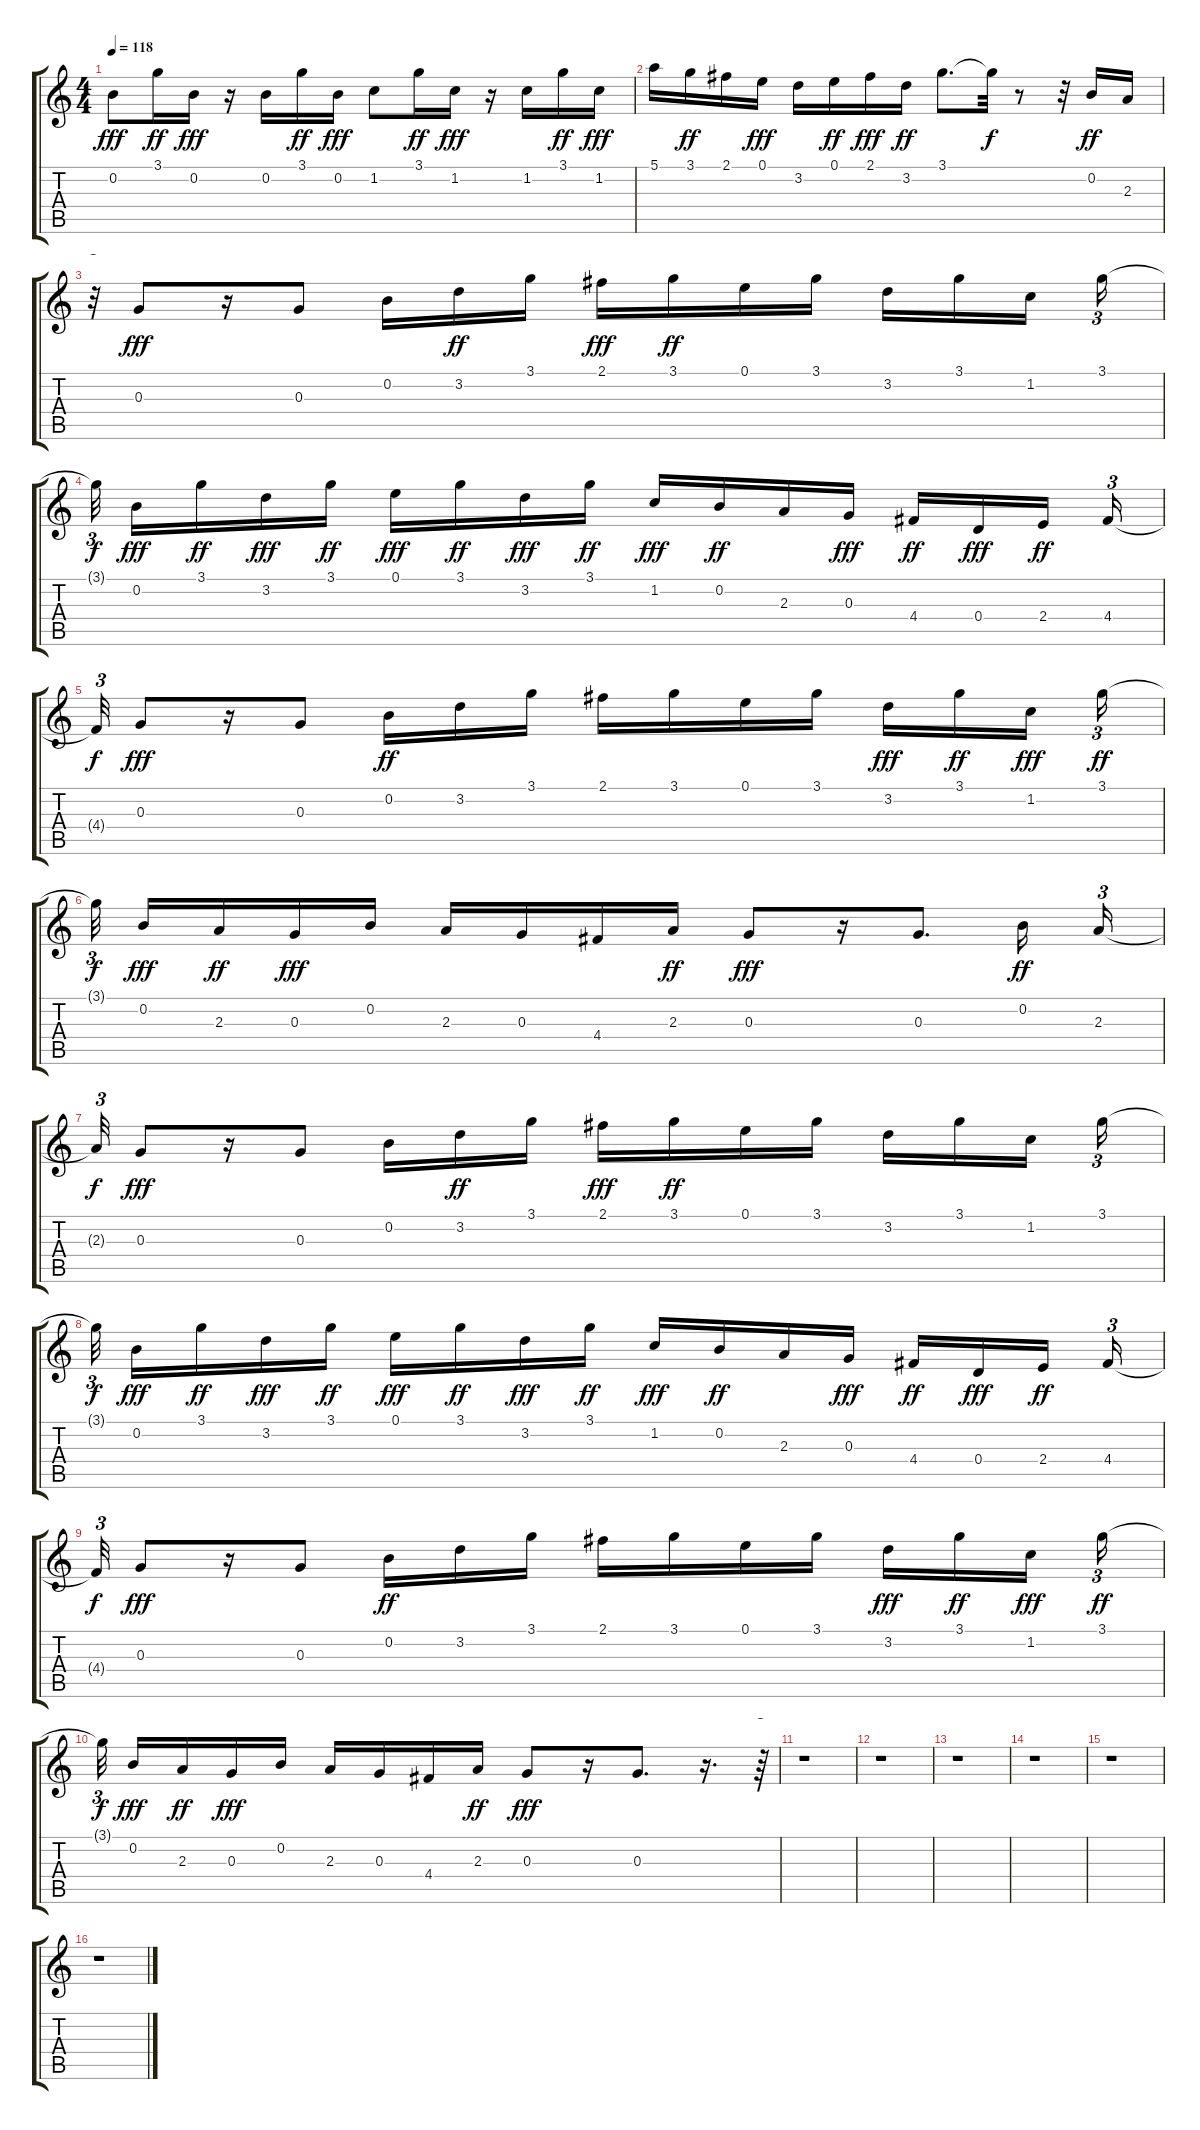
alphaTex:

\track "" {instrument fiddle}
\staff {score tabs}
\tuning (E5 B4 G4 D4 A3 E3) {hide}
\ts (4 4)
\tempo 118
\clef g2
\ks c
0.2.8{dy fff} 3.1.16{dy ff} 0.2.16{dy fff} r.16 0.2.16 3.1.16{dy ff} 0.2.16{dy fff} 1.2.8 3.1.16{dy ff} 1.2.16{dy fff} r.16 1.2.16 3.1.16{dy ff} 1.2.16{dy fff} |
5.1.16 3.1.16{dy ff} 2.1.16 0.1.16{dy fff} 3.2.16 0.1.16{dy ff} 2.1.16{dy fff} 3.2.16{dy ff} 3.1.8{d} 3.1{t}.32{dy f} r.8 r.32 0.2.16{dy ff} 2.3.16 |
r.32{tu (3 2)} 0.3.8{dy fff} r.16 0.3.8 0.2.16 3.2.16{dy ff} 3.1.16 2.1.16{dy fff} 3.1.16{dy ff} 0.1.16 3.1.16 3.2.16 3.1.16 1.2.16{beam splitsecondary} 3.1.16{tu (3 2)} |
3.1{t}.32{tu (3 2) dy f beam splitsecondary} 0.2.16{dy fff} 3.1.16{dy ff} 3.2.16{dy fff} 3.1.16{dy ff} 0.1.16{dy fff} 3.1.16{dy ff} 3.2.16{dy fff} 3.1.16{dy ff} 1.2.16{dy fff} 0.2.16{dy ff} 2.3.16 0.3.16{dy fff} 4.4.16{dy ff} 0.4.16{dy fff} 2.4.16{dy ff beam splitsecondary} 4.4.16{tu (3 2)} |
4.4{t}.32{tu (3 2) dy f} 0.3.8{dy fff} r.16 0.3.8 0.2.16{dy ff} 3.2.16 3.1.16 2.1.16 3.1.16 0.1.16 3.1.16 3.2.16{dy fff} 3.1.16{dy ff} 1.2.16{dy fff beam splitsecondary} 3.1.16{tu (3 2) dy ff} |
3.1{t}.32{tu (3 2) dy f beam splitsecondary} 0.2.16{dy fff} 2.3.16{dy ff} 0.3.16{dy fff} 0.2.16 2.3.16 0.3.16 4.4.16 2.3.16{dy ff} 0.3.8{dy fff} r.16 0.3.8{d} 0.2.16{dy ff} 2.3.16{tu (3 2)} |
2.3{t}.32{tu (3 2) dy f} 0.3.8{dy fff} r.16 0.3.8 0.2.16 3.2.16{dy ff} 3.1.16 2.1.16{dy fff} 3.1.16{dy ff} 0.1.16 3.1.16 3.2.16 3.1.16 1.2.16{beam splitsecondary} 3.1.16{tu (3 2)} |
3.1{t}.32{tu (3 2) dy f beam splitsecondary} 0.2.16{dy fff} 3.1.16{dy ff} 3.2.16{dy fff} 3.1.16{dy ff} 0.1.16{dy fff} 3.1.16{dy ff} 3.2.16{dy fff} 3.1.16{dy ff} 1.2.16{dy fff} 0.2.16{dy ff} 2.3.16 0.3.16{dy fff} 4.4.16{dy ff} 0.4.16{dy fff} 2.4.16{dy ff beam splitsecondary} 4.4.16{tu (3 2)} |
4.4{t}.32{tu (3 2) dy f} 0.3.8{dy fff} r.16 0.3.8 0.2.16{dy ff} 3.2.16 3.1.16 2.1.16 3.1.16 0.1.16 3.1.16 3.2.16{dy fff} 3.1.16{dy ff} 1.2.16{dy fff beam splitsecondary} 3.1.16{tu (3 2) dy ff} |
3.1{t}.32{tu (3 2) dy f beam splitsecondary} 0.2.16{dy fff} 2.3.16{dy ff} 0.3.16{dy fff} 0.2.16 2.3.16 0.3.16 4.4.16 2.3.16{dy ff} 0.3.8{dy fff} r.16 0.3.8{d} r.16{d} r.64{tu (3 2)} |
r.1 |
r.1 |
r.1 |
r.1 |
r.1 |
r.1
